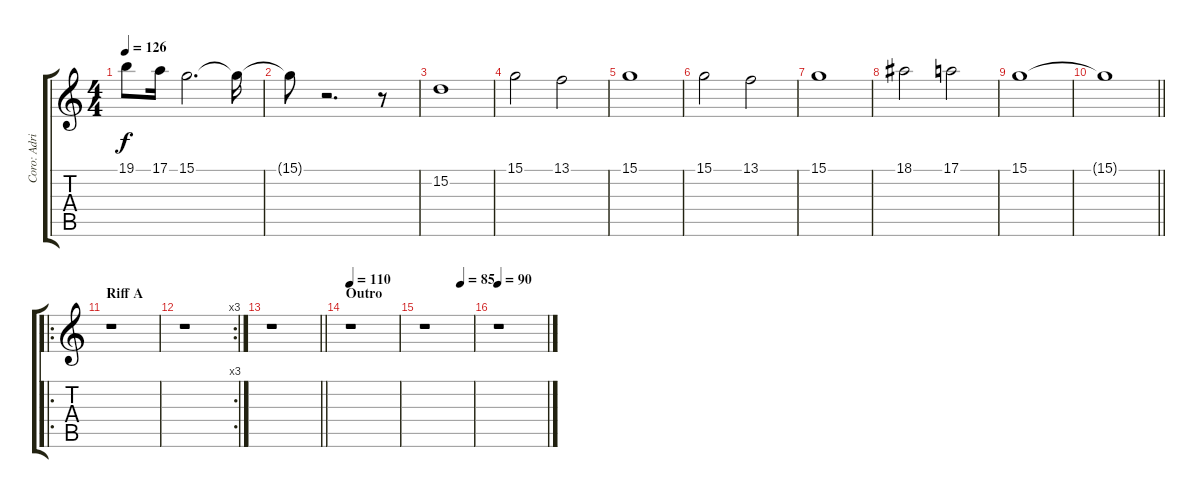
\track ("Coro: Adrian y Bruce" "Coro: Adri") {instrument choiraahs}
\staff {score tabs}
\tuning (E4 B3 G3 D3 A2 E2) {hide}
\ts (4 4)
\tempo 126
\clef g2
\ks c
19.1.8{dy f} 17.1.16 15.1.2{d} 15.1{t}.16 |
15.1{t}.8 r.2{d} r.8 |
15.2.1 |
15.1.2 13.1.2 |
15.1.1 |
15.1.2 13.1.2 |
15.1.1 |
18.1.2 17.1.2 |
15.1.1 |
\barLineRight lightlight
15.1{t}.1 |
\ro
\section ("" "Riff A")
r.1 |
\rc 3
r.1 |
\barLineRight lightlight
r.1 |
\section ("" "Outro")
\tempo 110
r.1 |
\tempo (85 0.75)
r.1 |
\tempo 90
r.1
